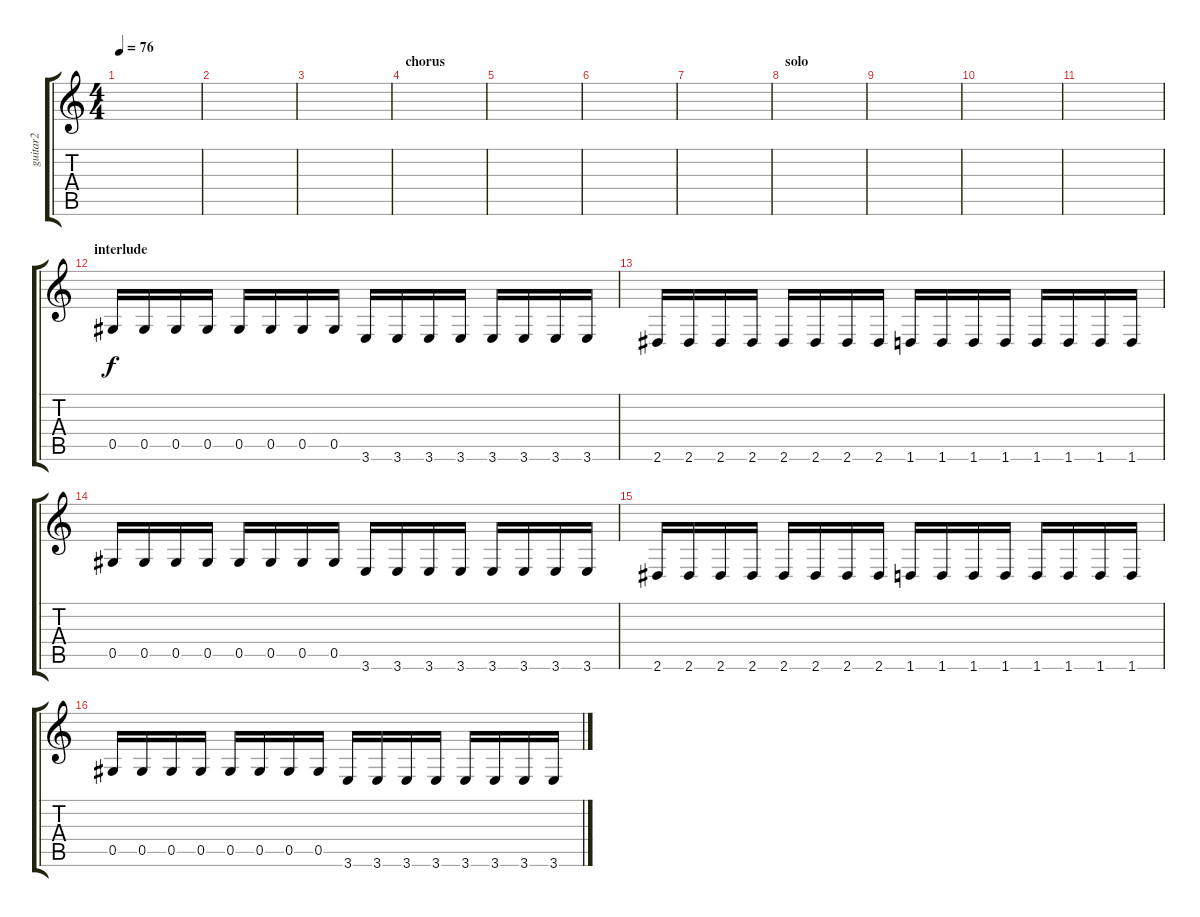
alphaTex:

\track ("guitar2" "guitar2") {instrument distortionguitar}
\staff {score tabs}
\tuning (Eb4 Bb3 Gb3 Db3 Ab2 Db2) {hide}
\ts (4 4)
\tempo 76
\clef g2
\ks c
|
|
|
\section ("" "chorus")
|
|
|
|
\section ("" "solo")
|
|
|
|
\section ("" "interlude")
0.5.16 0.5.16 0.5.16 0.5.16 0.5.16 0.5.16 0.5.16 0.5.16 3.6.16 3.6.16 3.6.16 3.6.16 3.6.16 3.6.16 3.6.16 3.6.16 |
2.6.16 2.6.16 2.6.16 2.6.16 2.6.16 2.6.16 2.6.16 2.6.16 1.6.16 1.6.16 1.6.16 1.6.16 1.6.16 1.6.16 1.6.16 1.6.16 |
0.5.16 0.5.16 0.5.16 0.5.16 0.5.16 0.5.16 0.5.16 0.5.16 3.6.16 3.6.16 3.6.16 3.6.16 3.6.16 3.6.16 3.6.16 3.6.16 |
2.6.16 2.6.16 2.6.16 2.6.16 2.6.16 2.6.16 2.6.16 2.6.16 1.6.16 1.6.16 1.6.16 1.6.16 1.6.16 1.6.16 1.6.16 1.6.16 |
0.5.16 0.5.16 0.5.16 0.5.16 0.5.16 0.5.16 0.5.16 0.5.16 3.6.16 3.6.16 3.6.16 3.6.16 3.6.16 3.6.16 3.6.16 3.6.16
